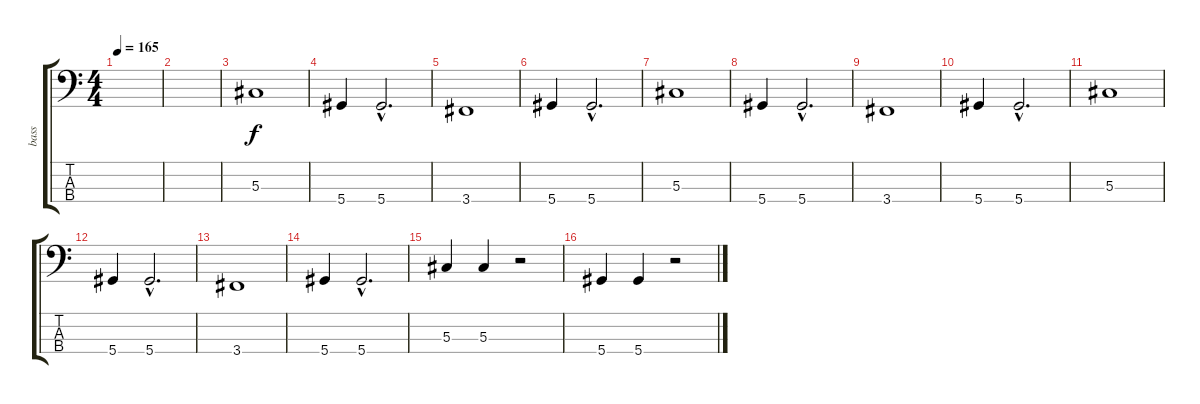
\track ("bass" "bass") {instrument electricbasspick}
\staff {score tabs}
\tuning (Gb2 Db2 Ab1 Eb1) {hide}
\ts (4 4)
\tempo 165
\clef f4
\ks c
|
|
5.3.1{volume 16} |
5.4.4 5.4{hac}.2{d} |
3.4.1 |
5.4.4 5.4{hac}.2{d} |
5.3.1 |
5.4.4 5.4{hac}.2{d} |
3.4.1 |
5.4.4 5.4{hac}.2{d} |
5.3.1 |
5.4.4 5.4{hac}.2{d} |
3.4.1 |
5.4.4 5.4{hac}.2{d} |
5.3.4 5.3.4 r.2 |
5.4.4 5.4.4 r.2
